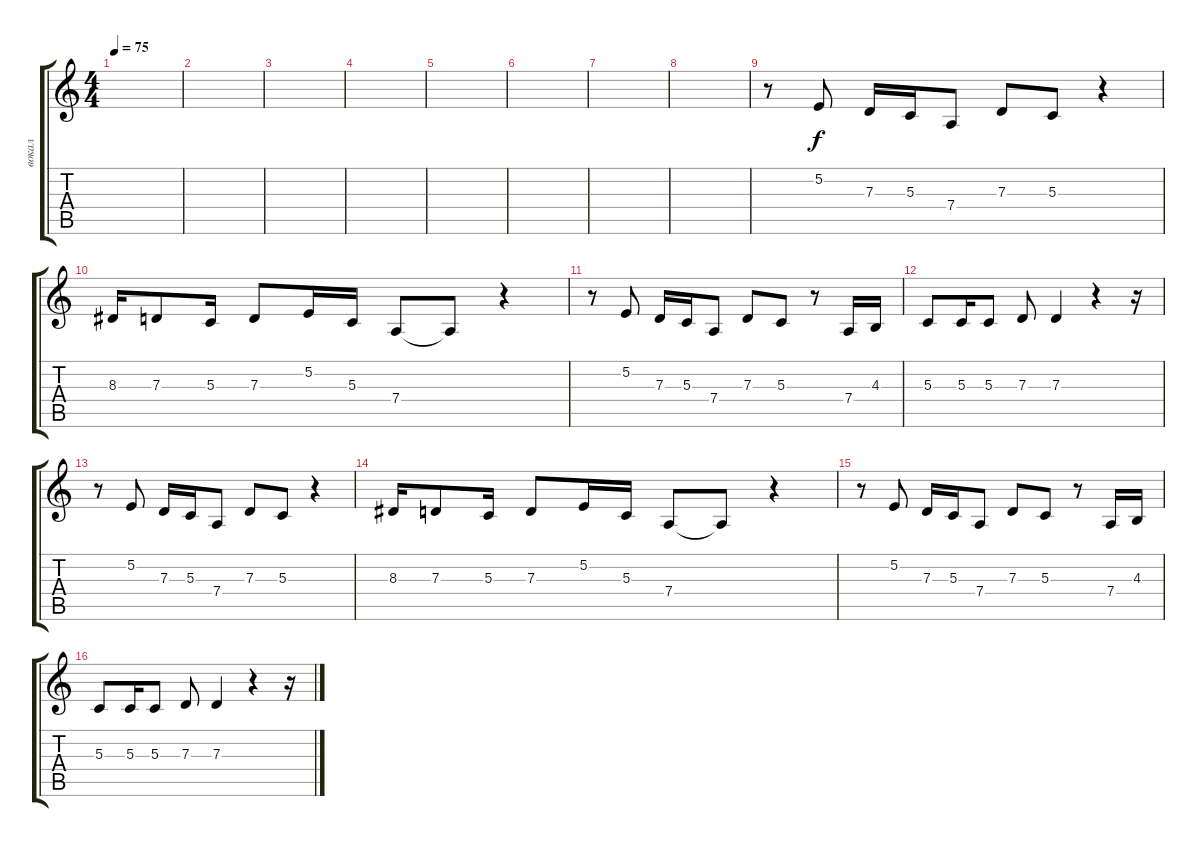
\track ("вокал" "вокал") {instrument clarinet}
\staff {score tabs}
\tuning (E4 B3 G3 D3 A2 E2) {hide}
\ts (4 4)
\tempo 75
\clef g2
\ks c
|
|
|
|
|
|
|
|
r.8 5.2.8 7.3.16 5.3.16 7.4.8 7.3.8 5.3.8 r.4 |
8.3.16 7.3.8 5.3.16 7.3.8 5.2.16 5.3.16 7.4.8 7.4{t}.8 r.4 |
r.8 5.2.8 7.3.16 5.3.16 7.4.8 7.3.8 5.3.8 r.8 7.4.16 4.3.16 |
5.3.8 5.3.16 5.3.8 7.3.8 7.3.4 r.4 r.16 |
r.8 5.2.8 7.3.16 5.3.16 7.4.8 7.3.8 5.3.8 r.4 |
8.3.16 7.3.8 5.3.16 7.3.8 5.2.16 5.3.16 7.4.8 7.4{t}.8 r.4 |
r.8 5.2.8 7.3.16 5.3.16 7.4.8 7.3.8 5.3.8 r.8 7.4.16 4.3.16 |
5.3.8 5.3.16 5.3.8 7.3.8 7.3.4 r.4 r.16
